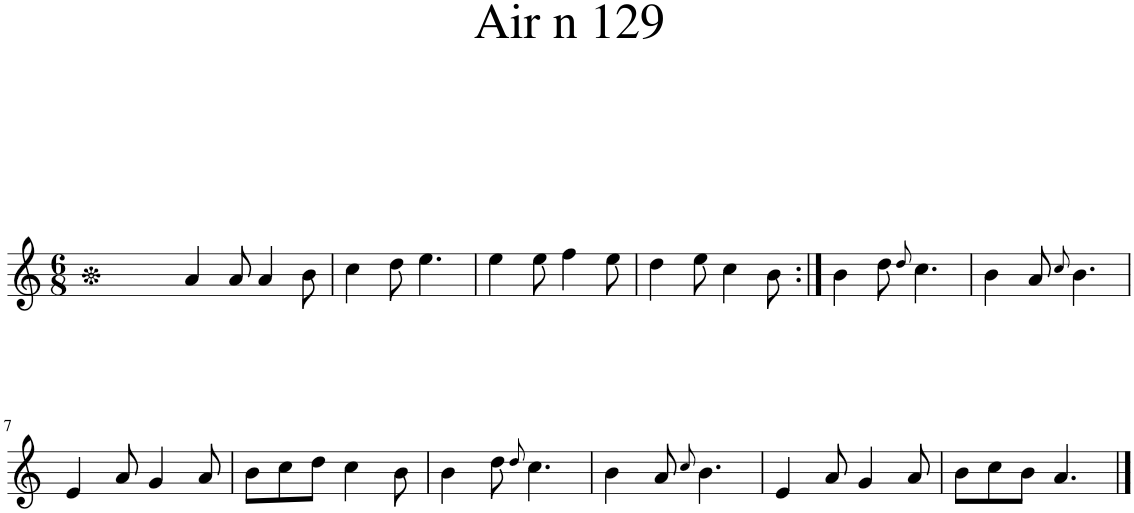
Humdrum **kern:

**kern
*part1
*staff1
*I"Piano
*I'Pno.
*clefG2
*k[]
*M6/8
=1
4a/
8a/
4a/
8b\
=2
4cc\
8dd\
4.ee\
=3
4ee\
8ee\
4ff\
8ee\
=4
4dd\
8ee\
4cc\
8b\
=5:|!
4b\
8dd\
8qdd/
4.cc\
=6
4b\
8a/
8qcc/
4.b\
!!LO:LB:g=z
=7
4e/
8a/
4g/
8a/
=8
8b\L
8cc\
8dd\J
4cc\
8b\
=9
4b\
8dd\
8qdd/
4.cc\
=10
4b\
8a/
8qcc/
4.b\
=11
4e/
8a/
4g/
8a/
=12
8b\L
8cc\
8b\J
4.a/
==
*-
